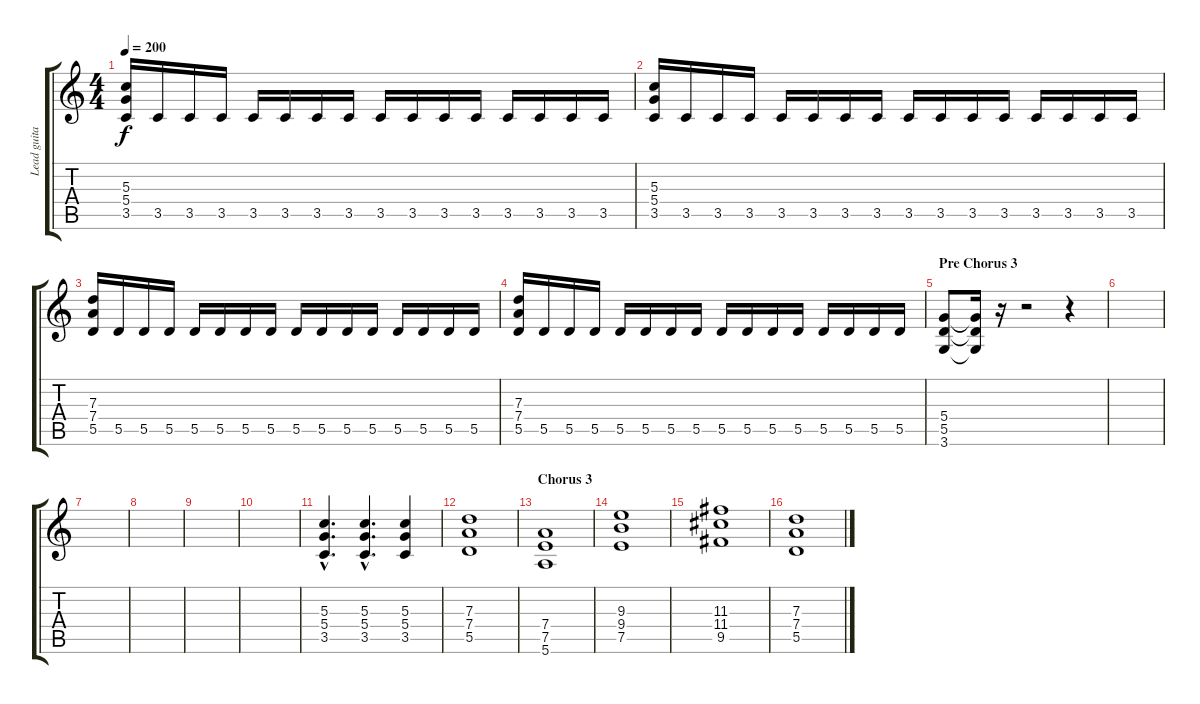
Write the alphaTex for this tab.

\track ("Lead guitar (Totman)" "Lead guita") {instrument distortionguitar}
\staff {score tabs}
\tuning (E4 B3 G3 D3 A2 E2) {hide}
\ts (4 4)
\tempo 200
\clef g2
\ks c
(5.3 5.4 3.5).16{dy f} 3.5.16 3.5.16 3.5.16 3.5.16 3.5.16 3.5.16 3.5.16 3.5.16 3.5.16 3.5.16 3.5.16 3.5.16 3.5.16 3.5.16 3.5.16 |
(5.3 5.4 3.5).16 3.5.16 3.5.16 3.5.16 3.5.16 3.5.16 3.5.16 3.5.16 3.5.16 3.5.16 3.5.16 3.5.16 3.5.16 3.5.16 3.5.16 3.5.16 |
(7.3 7.4 5.5).16 5.5.16 5.5.16 5.5.16 5.5.16 5.5.16 5.5.16 5.5.16 5.5.16 5.5.16 5.5.16 5.5.16 5.5.16 5.5.16 5.5.16 5.5.16 |
(7.3 7.4 5.5).16 5.5.16 5.5.16 5.5.16 5.5.16 5.5.16 5.5.16 5.5.16 5.5.16 5.5.16 5.5.16 5.5.16 5.5.16 5.5.16 5.5.16 5.5.16 |
\section ("" "Pre Chorus 3")
(5.4 5.5 3.6).8 (5.4{t} 5.5{t} 3.6{t}).16 r.16 r.2 r.4 |
|
|
|
|
|
(5.3{hac} 5.4{hac} 3.5{hac}).4{d} (5.3{hac} 5.4{hac} 3.5{hac}).4{d} (5.3 5.4 3.5).4 |
(7.3 7.4 5.5).1 |
\section ("" "Chorus 3")
(7.4 7.5 5.6).1 |
(9.3 9.4 7.5).1 |
(11.3 11.4 9.5).1 |
(7.3 7.4 5.5).1
